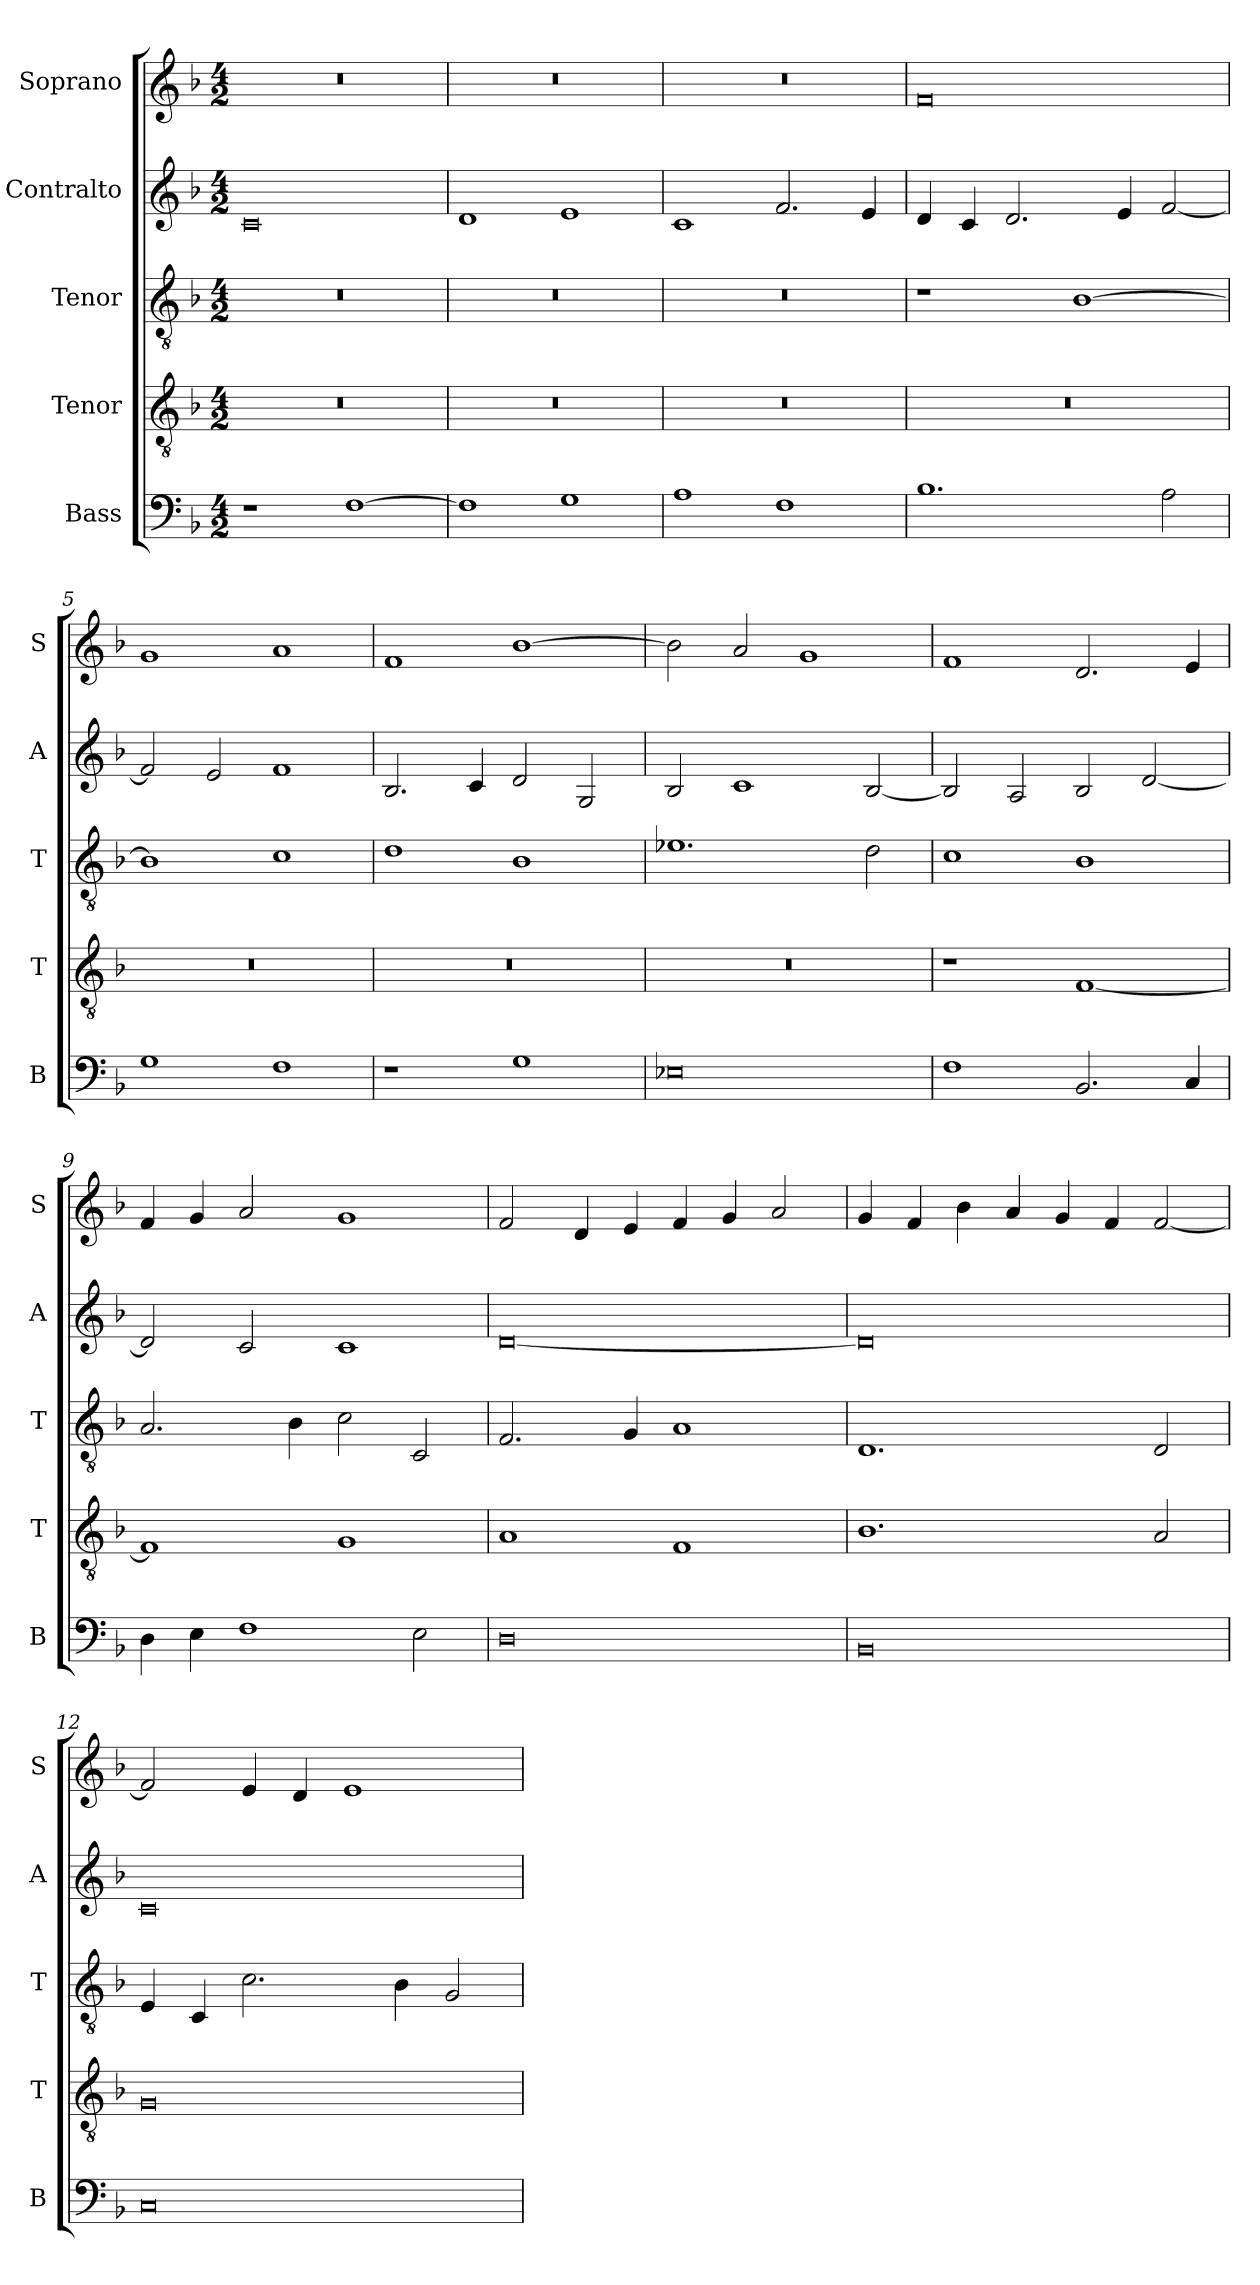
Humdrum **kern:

**kern	**kern	**kern	**kern	**kern
*part5	*part4	*part3	*part2	*part1
*staff5	*staff4	*staff3	*staff2	*staff1
*I"Bass	*I"Tenor	*I"Tenor	*I"Contralto	*I"Soprano
*I'B	*I'T	*I'T	*I'A	*I'S
*clefF4	*clefGv2	*clefGv2	*clefG2	*clefG2
*k[b-]	*k[b-]	*k[b-]	*k[b-]	*k[b-]
*F:ion	*F:ion	*F:ion	*F:ion	*F:ion
*M4/2	*M4/2	*M4/2	*M4/2	*M4/2
=1	=1	=1	=1	=1
1r	0r	0r	0c	0r
[1F	.	.	.	.
=2	=2	=2	=2	=2
1F]	0r	0r	1d	0r
1G	.	.	1e	.
=3	=3	=3	=3	=3
1A	0r	0r	1c	0r
1F	.	.	2.f	.
.	.	.	4e	.
=4	=4	=4	=4	=4
1.B-	0r	1r	4d	0f
.	.	.	4c	.
.	.	.	2.d	.
.	.	[1B-	.	.
.	.	.	4e	.
2A	.	.	[2f	.
=5	=5	=5	=5	=5
1G	0r	1B-]	2f]	1g
.	.	.	2e	.
1F	.	1c	1f	1a
=6	=6	=6	=6	=6
1r	0r	1d	2.B-	1f
.	.	.	4c	.
1G	.	1B-	2d	[1b-
.	.	.	2G	.
=7	=7	=7	=7	=7
0E-X	0r	1.e-X	2B-	2b-]
.	.	.	1c	2a
.	.	.	.	1g
.	.	2d	[2B-	.
=8	=8	=8	=8	=8
1F	1r	1c	2B-]	1f
.	.	.	2A	.
2.BB-	[1F	1B-	2B-	2.d
.	.	.	[2d	.
4C	.	.	.	4e
=9	=9	=9	=9	=9
4D	1F]	2.A	2d]	4f
4E	.	.	.	4g
1F	.	.	2c	2a
.	.	4B-	.	.
.	1G	2c	1c	1g
2E	.	2C	.	.
=10	=10	=10	=10	=10
0D	1A	2.F	[0d	2f
.	.	.	.	4d
.	.	4G	.	4e
.	1F	1A	.	4f
.	.	.	.	4g
.	.	.	.	2a
=11	=11	=11	=11	=11
0BB-	1.B-	1.D	0d]	4g
.	.	.	.	4f
.	.	.	.	4b-
.	.	.	.	4a
.	.	.	.	4g
.	.	.	.	4f
.	2A	2D	.	[2f
=12	=12	=12	=12	=12
0C	0G	4E	0c	2f]
.	.	4C	.	.
.	.	2.c	.	4e
.	.	.	.	4d
.	.	.	.	1e
.	.	4B-	.	.
.	.	2G	.	.
=	=	=	=	=
*-	*-	*-	*-	*-
